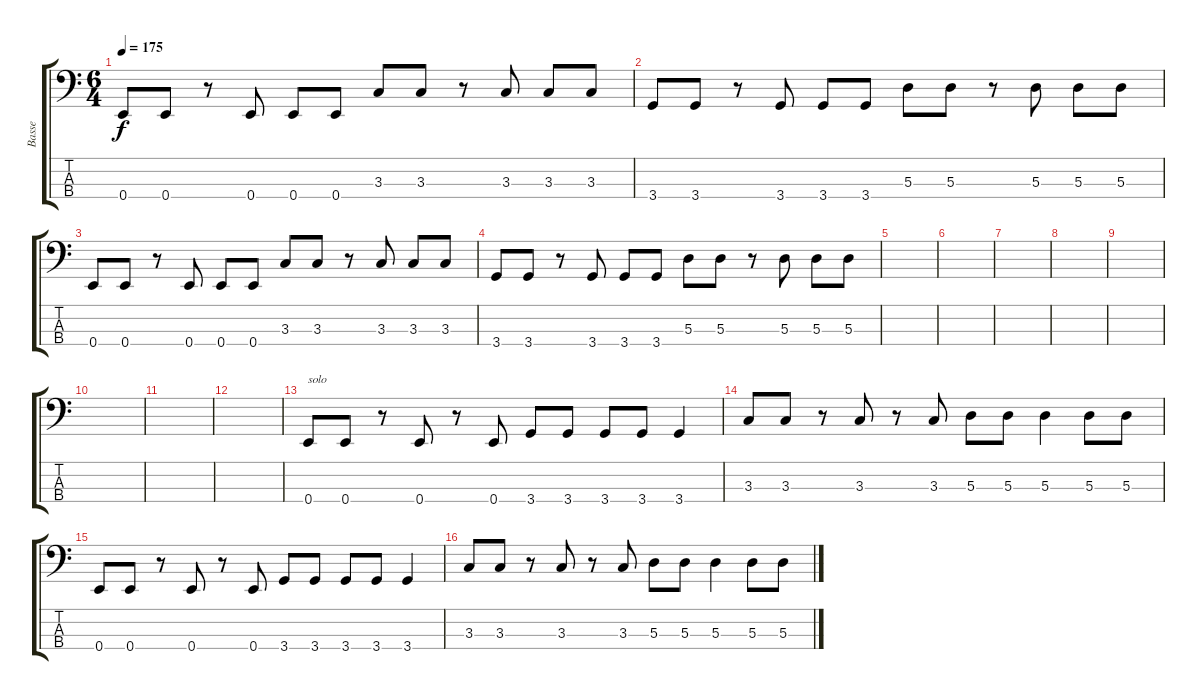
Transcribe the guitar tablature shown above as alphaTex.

\track ("Basse" "Basse") {instrument electricbassfinger}
\staff {score tabs}
\tuning (G2 D2 A1 E1) {hide}
\ts (6 4)
\tempo 175
\clef f4
\ks c
0.4.8{dy f} 0.4.8 r.8 0.4.8 0.4.8 0.4.8 3.3.8 3.3.8 r.8 3.3.8 3.3.8 3.3.8 |
3.4.8 3.4.8 r.8 3.4.8 3.4.8 3.4.8 5.3.8 5.3.8 r.8 5.3.8 5.3.8 5.3.8 |
0.4.8 0.4.8 r.8 0.4.8 0.4.8 0.4.8 3.3.8 3.3.8 r.8 3.3.8 3.3.8 3.3.8 |
3.4.8 3.4.8 r.8 3.4.8 3.4.8 3.4.8 5.3.8 5.3.8 r.8 5.3.8 5.3.8 5.3.8 |
|
|
|
|
|
|
|
|
0.4.8{txt "solo"} 0.4.8 r.8 0.4.8 r.8 0.4.8 3.4.8 3.4.8 3.4.8 3.4.8 3.4.4 |
3.3.8 3.3.8 r.8 3.3.8 r.8 3.3.8 5.3.8 5.3.8 5.3.4 5.3.8 5.3.8 |
0.4.8 0.4.8 r.8 0.4.8 r.8 0.4.8 3.4.8 3.4.8 3.4.8 3.4.8 3.4.4 |
3.3.8 3.3.8 r.8 3.3.8 r.8 3.3.8 5.3.8 5.3.8 5.3.4 5.3.8 5.3.8
